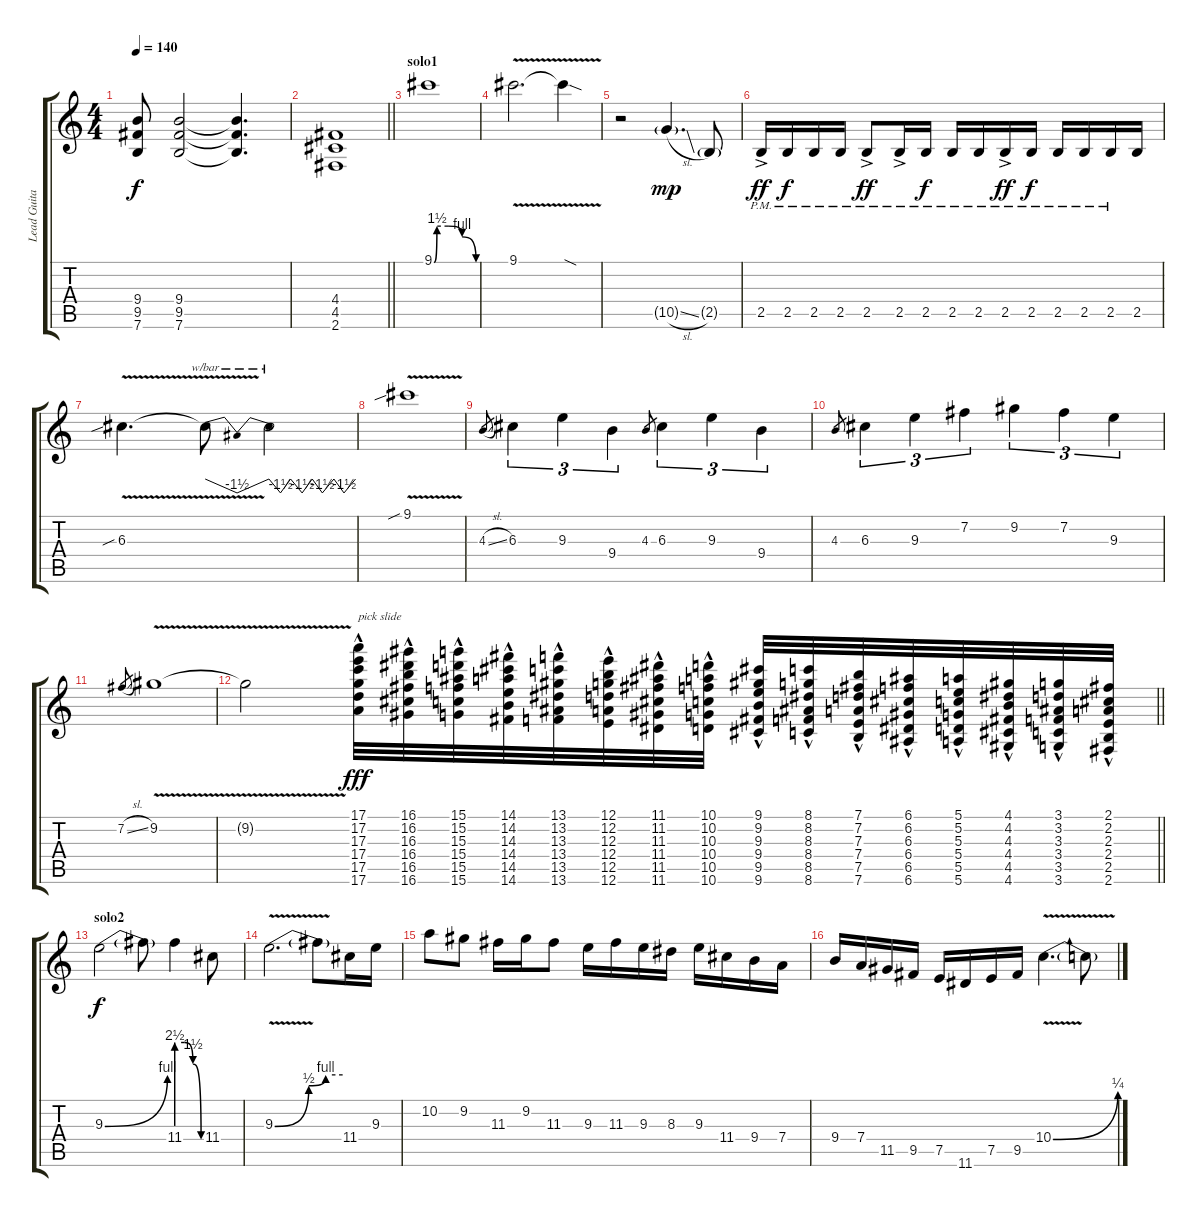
\track ("Lead Guitar" "Lead Guita") {instrument overdrivenguitar}
\staff {score tabs}
\tuning (E4 B3 G3 D3 A2 E2) {hide}
\ts (4 4)
\tempo 140
\clef g2
\ks c
(9.4 9.5 7.6).8{dy f} (9.4 9.5 7.6).2 (9.4{t} 9.5{t} 7.6{t}).4{d} |
\barLineRight lightlight
(4.4 4.5 2.6).1 |
\section ("" "solo1")
9.1{be (custom 0 0 4 6 20 6 40 4 60 0)}.1{volume 16} |
9.1{v}.2{d} 9.1{sod t}.4 |
r.2 10.5{sl g}.4{d dy mp} 2.5{g}.8 |
2.5{ac pm}.16{dy ff} 2.5{pm}.16{dy f} 2.5{pm}.16 2.5{pm}.16 2.5{ac pm}.8{dy ff} 2.5{ac pm}.16 2.5{pm}.16{dy f} 2.5{pm}.16 2.5{pm}.16 2.5{ac pm}.16{dy ff} 2.5{pm}.16{dy f} 2.5{pm}.16 2.5{pm}.16 2.5{pm}.16 2.5.16 |
6.3{v sib}.4{d} 6.3{t}.8{tbe (dip default 0 0 30 -6 60 0)} 6.3{t}.2{tbe (custom default 0 0 8 -6 15 0 23 -6 30 0 37 -6 45 0 52 -6 60 0)} |
9.1{v sib}.1 |
4.3{sl}.8{gr} 6.3.4{tu (3 2)} 9.3.4{tu (3 2)} 9.4.4{tu (3 2)} 4.3.8{gr} 6.3.4{tu (3 2)} 9.3.4{tu (3 2)} 9.4.4{tu (3 2)} |
4.3.8{gr} 6.3.4{tu (3 2)} 9.3.4{tu (3 2)} 7.2.4{tu (3 2)} 9.2.4{tu (3 2)} 7.2.4{tu (3 2)} 9.3.4{tu (3 2)} |
7.2{sl}.8{gr} 9.2{v}.1 |
\barLineRight lightlight
9.2{t}.2 (17.1{hac} 17.2{hac} 17.3{hac} 17.4{hac} 17.5{hac} 17.6{hac}).32{txt "pick slide" dy fff instrument guitarfretnoise} (16.1{hac} 16.2{hac} 16.3{hac} 16.4{hac} 16.5{hac} 16.6{hac}).32 (15.1{hac} 15.2{hac} 15.3{hac} 15.4{hac} 15.5{hac} 15.6{hac}).32 (14.1{hac} 14.2{hac} 14.3{hac} 14.4{hac} 14.5{hac} 14.6{hac}).32 (13.1{hac} 13.2{hac} 13.3{hac} 13.4{hac} 13.5{hac} 13.6{hac}).32 (12.1{hac} 12.2{hac} 12.3{hac} 12.4{hac} 12.5{hac} 12.6{hac}).32 (11.1{hac} 11.2{hac} 11.3{hac} 11.4{hac} 11.5{hac} 11.6{hac}).32 (10.1{hac} 10.2{hac} 10.3{hac} 10.4{hac} 10.5{hac} 10.6{hac}).32 (9.1{hac} 9.2{hac} 9.3{hac} 9.4{hac} 9.5{hac} 9.6{hac}).32 (8.1{hac} 8.2{hac} 8.3{hac} 8.4{hac} 8.5{hac} 8.6{hac}).32 (7.1{hac} 7.2{hac} 7.3{hac} 7.4{hac} 7.5{hac} 7.6{hac}).32 (6.1{hac} 6.2{hac} 6.3{hac} 6.4{hac} 6.5{hac} 6.6{hac}).32 (5.1{hac} 5.2{hac} 5.3{hac} 5.4{hac} 5.5{hac} 5.6{hac}).32 (4.1{hac} 4.2{hac} 4.3{hac} 4.4{hac} 4.5{hac} 4.6{hac}).32 (3.1{hac} 3.2{hac} 3.3{hac} 3.4{hac} 3.5{hac} 3.6{hac}).32 (2.1{hac} 2.2{hac} 2.3{hac} 2.4{hac} 2.5{hac} 2.6{hac}).32 |
\section ("" "solo2")
9.3{be (bend 0 0 60 4)}.2{dy f instrument overdrivenguitar} 9.3{t}.8 11.4{be (custom 0 10 20 10 40 6 60 0)}.4 11.4.8 |
9.3{be (custom 0 0 30 2 45 4 60 4) v}.2{d} 9.3{t}.8 11.4.16 9.3.16 |
10.2.8 9.2.8 11.3.16 9.2.16 11.3.8 9.3.16 11.3.16 9.3.16 8.3.16 9.3.16 11.4.16 9.4.16 7.4.16 |
9.4.16 7.4.16 11.5.16 9.5.16 7.5.16 11.6.16 7.5.16 9.5.16 10.4{be (bend 0 0 60 1) v}.4{d} 10.4{t}.8
